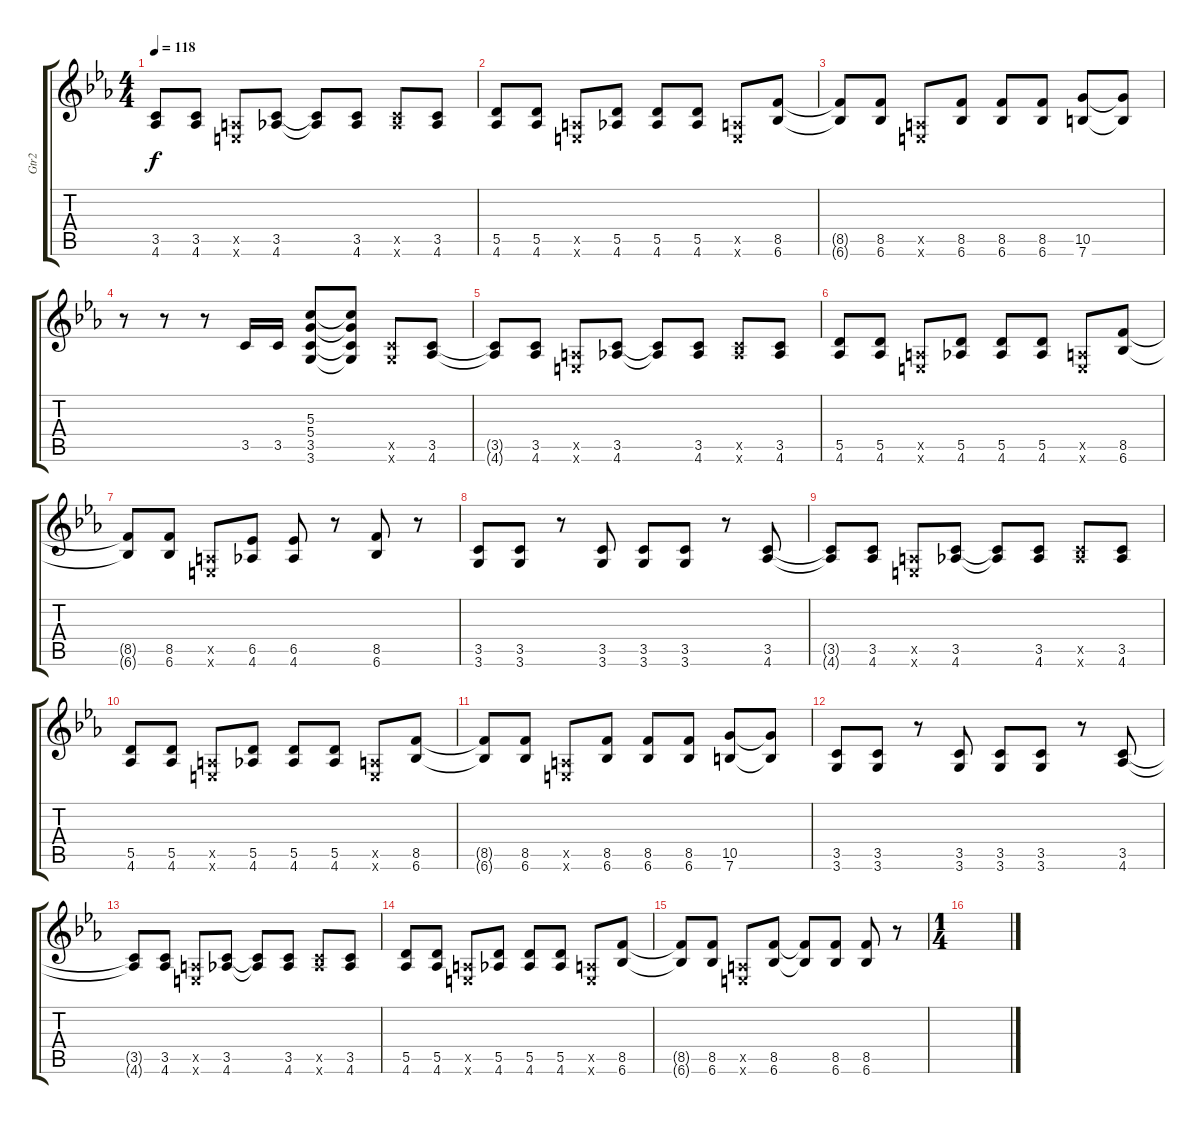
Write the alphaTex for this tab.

\track ("Gtr2" "Gtr2") {instrument distortionguitar}
\staff {score tabs}
\tuning (E4 B3 G3 D3 A2 E2) {hide}
\ts (4 4)
\tempo 118
\clef g2
\ks cminor
(3.5{t} 4.6{t}).8{dy f} (3.5 4.6).8 (0.5{x} 0.6{x}).8 (3.5 4.6).8 (3.5{t} 4.6{t}).8 (3.5 4.6).8 (3.5{x} 4.6{x}).8 (3.5 4.6).8 |
(5.5 4.6).8 (5.5 4.6).8 (0.5{x} 0.6{x}).8 (5.5 4.6).8 (5.5 4.6).8 (5.5 4.6).8 (0.5{x} 0.6{x}).8 (8.5 6.6).8 |
(8.5{t} 6.6{t}).8 (8.5 6.6).8 (0.5{x} 0.6{x}).8 (8.5 6.6).8 (8.5 6.6).8 (8.5 6.6).8 (10.5 7.6).8 (10.5{t} 7.6{t}).8 |
r.8 r.8 r.8 3.5.16 3.5.16 (5.3 5.4 3.5 3.6).8 (5.3{t} 5.4{t} 3.5{t} 3.6{t}).8 (3.5{x} 3.6{x}).8 (3.5 4.6).8 |
(3.5{t} 4.6{t}).8 (3.5 4.6).8 (0.5{x} 0.6{x}).8 (3.5 4.6).8 (3.5{t} 4.6{t}).8 (3.5 4.6).8 (3.5{x} 4.6{x}).8 (3.5 4.6).8 |
(5.5 4.6).8 (5.5 4.6).8 (0.5{x} 0.6{x}).8 (5.5 4.6).8 (5.5 4.6).8 (5.5 4.6).8 (0.5{x} 0.6{x}).8 (8.5 6.6).8 |
(8.5{t} 6.6{t}).8 (8.5 6.6).8 (0.5{x} 0.6{x}).8 (6.5 4.6).8 (6.5 4.6).8 r.8 (8.5 6.6).8 r.8 |
(3.5 3.6).8 (3.5 3.6).8 r.8 (3.5 3.6).8 (3.5 3.6).8 (3.5 3.6).8 r.8 (3.5 4.6).8 |
(3.5{t} 4.6{t}).8 (3.5 4.6).8 (0.5{x} 0.6{x}).8 (3.5 4.6).8 (3.5{t} 4.6{t}).8 (3.5 4.6).8 (3.5{x} 4.6{x}).8 (3.5 4.6).8 |
(5.5 4.6).8 (5.5 4.6).8 (0.5{x} 0.6{x}).8 (5.5 4.6).8 (5.5 4.6).8 (5.5 4.6).8 (0.5{x} 0.6{x}).8 (8.5 6.6).8 |
(8.5{t} 6.6{t}).8 (8.5 6.6).8 (0.5{x} 0.6{x}).8 (8.5 6.6).8 (8.5 6.6).8 (8.5 6.6).8 (10.5 7.6).8 (10.5{t} 7.6{t}).8 |
(3.5 3.6).8 (3.5 3.6).8 r.8 (3.5 3.6).8 (3.5 3.6).8 (3.5 3.6).8 r.8 (3.5 4.6).8 |
(3.5{t} 4.6{t}).8 (3.5 4.6).8 (0.5{x} 0.6{x}).8 (3.5 4.6).8 (3.5{t} 4.6{t}).8 (3.5 4.6).8 (3.5{x} 4.6{x}).8 (3.5 4.6).8 |
(5.5 4.6).8 (5.5 4.6).8 (0.5{x} 0.6{x}).8 (5.5 4.6).8 (5.5 4.6).8 (5.5 4.6).8 (0.5{x} 0.6{x}).8 (8.5 6.6).8 |
(8.5{t} 6.6{t}).8 (8.5 6.6).8 (0.5{x} 0.6{x}).8 (8.5 6.6).8 (8.5{t} 6.6{t}).8 (8.5 6.6).8 (8.5 6.6).8 r.8 |
\ts (1 4)
